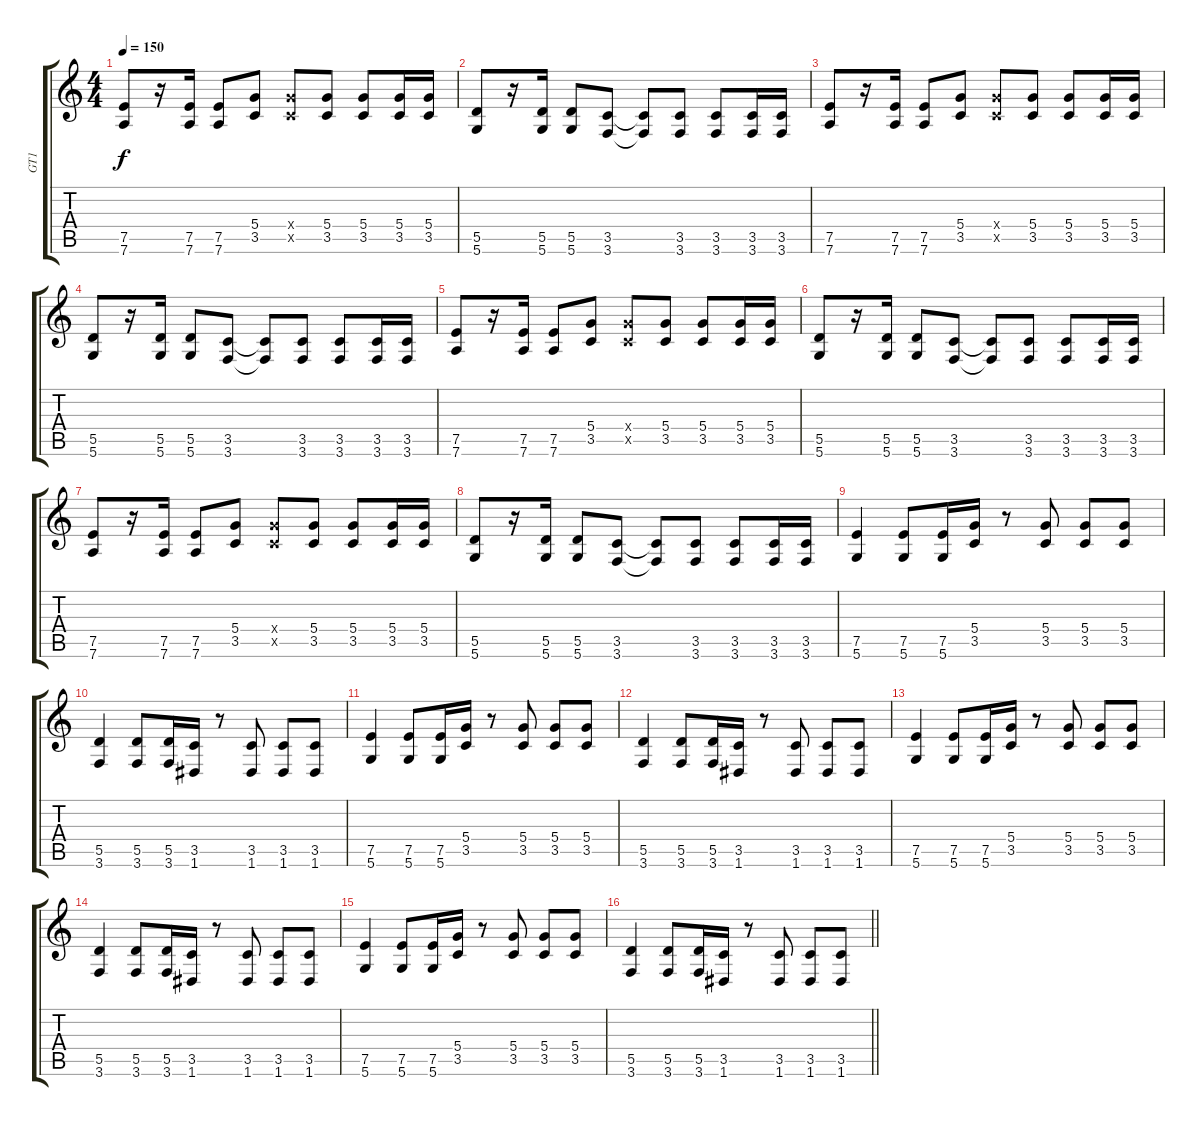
\track ("GT1" "GT1") {instrument distortionguitar}
\staff {score tabs}
\tuning (E4 A3 G3 D3 A2 D2) {hide}
\ts (4 4)
\tempo 150
\clef g2
\ks c
(7.5 7.6).8{dy f} r.16 (7.5 7.6).16 (7.5 7.6).8 (5.4 3.5).8 (5.4{x} 3.5{x}).8 (5.4 3.5).8 (5.4 3.5).8 (5.4 3.5).16 (5.4 3.5).16 |
(5.5 5.6).8 r.16 (5.5 5.6).16 (5.5 5.6).8 (3.5 3.6).8 (3.5{t} 3.6{t}).8 (3.5 3.6).8 (3.5 3.6).8 (3.5 3.6).16 (3.5 3.6).16 |
(7.5 7.6).8 r.16 (7.5 7.6).16 (7.5 7.6).8 (5.4 3.5).8 (5.4{x} 3.5{x}).8 (5.4 3.5).8 (5.4 3.5).8 (5.4 3.5).16 (5.4 3.5).16 |
(5.5 5.6).8 r.16 (5.5 5.6).16 (5.5 5.6).8 (3.5 3.6).8 (3.5{t} 3.6{t}).8 (3.5 3.6).8 (3.5 3.6).8 (3.5 3.6).16 (3.5 3.6).16 |
(7.5 7.6).8 r.16 (7.5 7.6).16 (7.5 7.6).8 (5.4 3.5).8 (5.4{x} 3.5{x}).8 (5.4 3.5).8 (5.4 3.5).8 (5.4 3.5).16 (5.4 3.5).16 |
(5.5 5.6).8 r.16 (5.5 5.6).16 (5.5 5.6).8 (3.5 3.6).8 (3.5{t} 3.6{t}).8 (3.5 3.6).8 (3.5 3.6).8 (3.5 3.6).16 (3.5 3.6).16 |
(7.5 7.6).8 r.16 (7.5 7.6).16 (7.5 7.6).8 (5.4 3.5).8 (5.4{x} 3.5{x}).8 (5.4 3.5).8 (5.4 3.5).8 (5.4 3.5).16 (5.4 3.5).16 |
(5.5 5.6).8 r.16 (5.5 5.6).16 (5.5 5.6).8 (3.5 3.6).8 (3.5{t} 3.6{t}).8 (3.5 3.6).8 (3.5 3.6).8 (3.5 3.6).16 (3.5 3.6).16 |
(7.5 5.6).4 (7.5 5.6).8 (7.5 5.6).16 (5.4 3.5).16 r.8 (5.4 3.5).8 (5.4 3.5).8 (5.4 3.5).8 |
(5.5 3.6).4 (5.5 3.6).8 (5.5 3.6).16 (3.5 1.6).16 r.8 (3.5 1.6).8 (3.5 1.6).8 (3.5 1.6).8 |
(7.5 5.6).4 (7.5 5.6).8 (7.5 5.6).16 (5.4 3.5).16 r.8 (5.4 3.5).8 (5.4 3.5).8 (5.4 3.5).8 |
(5.5 3.6).4 (5.5 3.6).8 (5.5 3.6).16 (3.5 1.6).16 r.8 (3.5 1.6).8 (3.5 1.6).8 (3.5 1.6).8 |
(7.5 5.6).4 (7.5 5.6).8 (7.5 5.6).16 (5.4 3.5).16 r.8 (5.4 3.5).8 (5.4 3.5).8 (5.4 3.5).8 |
(5.5 3.6).4 (5.5 3.6).8 (5.5 3.6).16 (3.5 1.6).16 r.8 (3.5 1.6).8 (3.5 1.6).8 (3.5 1.6).8 |
(7.5 5.6).4 (7.5 5.6).8 (7.5 5.6).16 (5.4 3.5).16 r.8 (5.4 3.5).8 (5.4 3.5).8 (5.4 3.5).8 |
\barLineRight lightlight
(5.5 3.6).4 (5.5 3.6).8 (5.5 3.6).16 (3.5 1.6).16 r.8 (3.5 1.6).8 (3.5 1.6).8 (3.5 1.6).8
